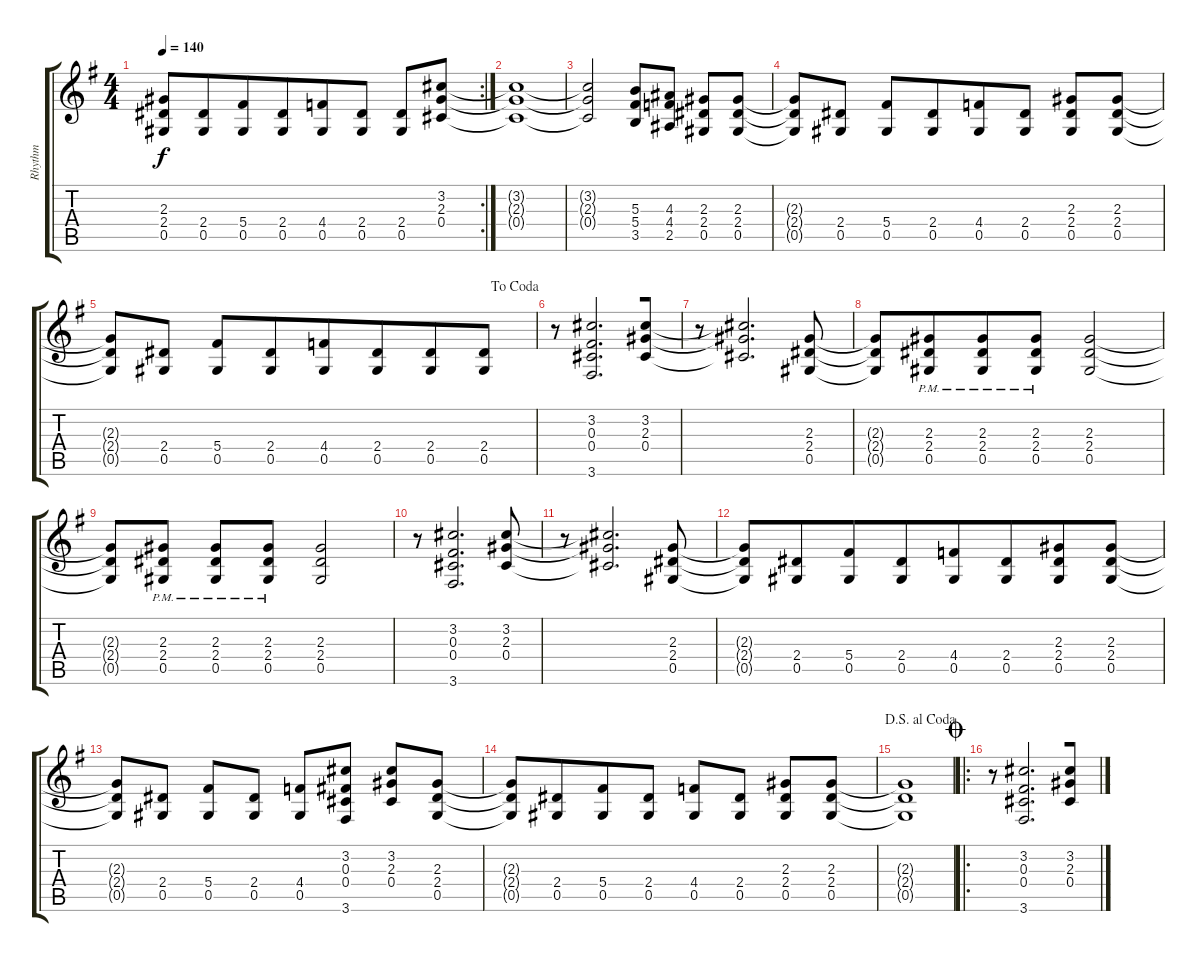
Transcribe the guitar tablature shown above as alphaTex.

\track ("Rhythm" "Rhythm") {instrument distortionguitar}
\staff {score tabs}
\tuning (Eb4 Bb3 Gb3 Db3 Ab2 Eb2) {hide}
\rc 2
\ts (4 4)
\tempo 140
\clef g2
\ks g
(2.3{t} 2.4{t} 0.5{t}).8{dy f beam merge} (2.4 0.5).8{beam merge} (5.4 0.5).8{beam merge} (2.4 0.5).8{beam merge} (4.4 0.5).8{beam merge} (2.4 0.5).8 (2.4 0.5).8 (3.2 2.3 0.4).8 |
(3.2{t} 2.3{t} 0.4{t}).1 |
(3.2{t} 2.3{t} 0.4{t}).2 (5.3 5.4 3.5).8{beam merge} (4.3 4.4 2.5).8 (2.3 2.4 0.5).8 (2.3 2.4 0.5).8 |
(2.3{t} 2.4{t} 0.5{t}).8{beam merge} (2.4 0.5).8 (5.4 0.5).8 (2.4 0.5).8{beam merge} (4.4 0.5).8 (2.4 0.5).8 (2.3 2.4 0.5).8{beam merge} (2.3 2.4 0.5).8 |
\jump dacoda
(2.3{t} 2.4{t} 0.5{t}).8 (2.4 0.5).8 (5.4 0.5).8{beam merge} (2.4 0.5).8{beam merge} (4.4 0.5).8{beam merge} (2.4 0.5).8{beam merge} (2.4 0.5).8 (2.4 0.5).8 |
r.8 (3.2 0.3 0.4 3.6).2{d beam merge} (3.2 2.3 0.4).8 |
r.8 (3.2{t} 2.3{t} 0.4{t}).2{d} (2.3 2.4 0.5).8 |
(2.3{t} 2.4{t} 0.5{t}).8{beam merge} (2.3{pm} 2.4{pm} 0.5{pm}).8{beam merge} (2.3{pm} 2.4{pm} 0.5{pm}).8 (2.3{pm} 2.4{pm} 0.5{pm}).8{beam merge} (2.3 2.4 0.5).2 |
(2.3{t} 2.4{t} 0.5{t}).8 (2.3{pm} 2.4{pm} 0.5{pm}).8 (2.3{pm} 2.4{pm} 0.5{pm}).8 (2.3{pm} 2.4{pm} 0.5{pm}).8{beam merge} (2.3 2.4 0.5).2 |
r.8 (3.2 0.3 0.4 3.6).2{d} (3.2 2.3 0.4).8 |
r.8 (3.2{t} 2.3{t} 0.4{t}).2{d} (2.3 2.4 0.5).8 |
(2.3{t} 2.4{t} 0.5{t}).8 (2.4 0.5).8{beam merge} (5.4 0.5).8 (2.4 0.5).8{beam merge} (4.4 0.5).8 (2.4 0.5).8{beam merge} (2.3 2.4 0.5).8 (2.3 2.4 0.5).8 |
(2.3{t} 2.4{t} 0.5{t}).8 (2.4 0.5).8 (5.4 0.5).8 (2.4 0.5).8 (4.4 0.5).8 (3.2 0.3 0.4 3.6).8 (3.2 2.3 0.4).8 (2.3 2.4 0.5).8 |
(2.3{t} 2.4{t} 0.5{t}).8 (2.4 0.5).8{beam merge} (5.4 0.5).8 (2.4 0.5).8 (4.4 0.5).8{beam merge} (2.4 0.5).8 (2.3 2.4 0.5).8{beam merge} (2.3 2.4 0.5).8 |
\jump dalsegnoalcoda
(2.3{t} 2.4{t} 0.5{t}).1 |
\ro
\jump coda
r.8 (3.2 0.3 0.4 3.6).2{d beam merge} (3.2 2.3 0.4).8
